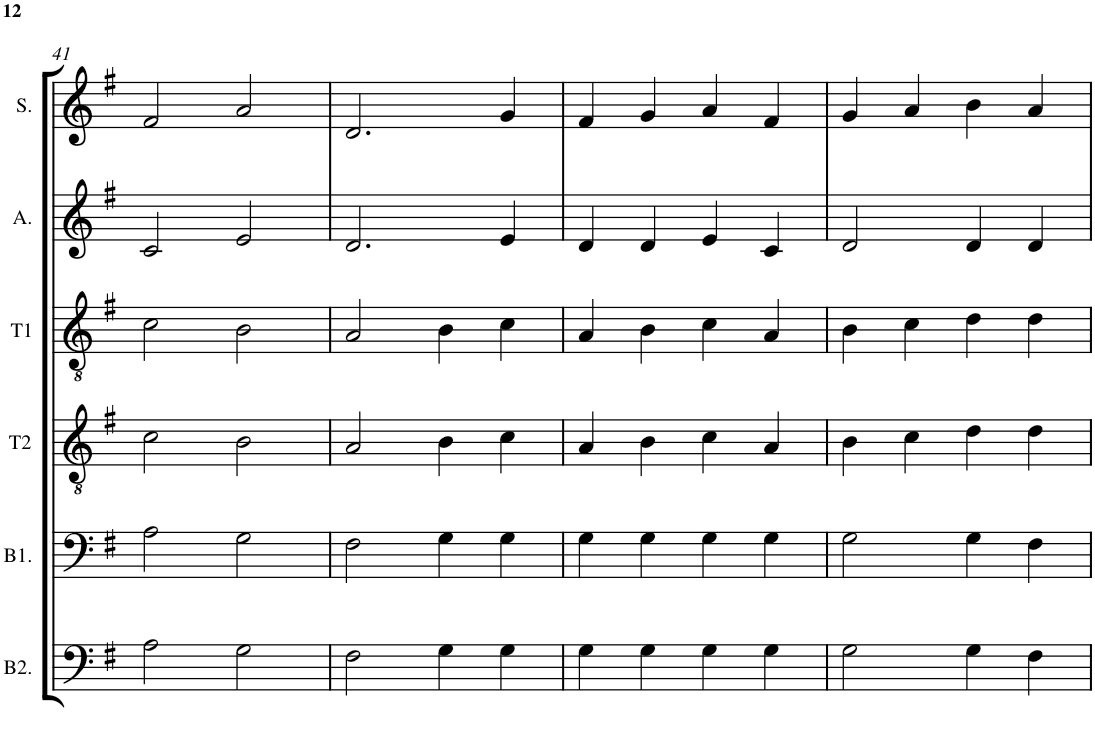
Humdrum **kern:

**kern	**kern	**kern	**kern	**kern	**kern
*part6	*part5	*part4	*part3	*part2	*part1
*staff6	*staff5	*staff4	*staff3	*staff2	*staff1
*I"Bass 2	*I"Bass 1	*I"Tenor 2	*I"Tenor 1	*I"Alto	*I"Soprano
*I'B2.	*I'B1.	*I'T2	*I'T1	*I'A.	*I'S.
!!LO:PB:g=z
*clefF4	*clefF4	*clefGv2	*clefGv2	*clefG2	*clefG2
*k[f#]	*k[f#]	*k[f#]	*k[f#]	*k[f#]	*k[f#]
*G:	*G:	*G:	*G:	*G:	*G:
*M4/4	*M4/4	*M4/4	*M4/4	*M4/4	*M4/4
=41	=41	=41	=41	=41	=41
2A\	2A\	2c\	2c\	2c/	2f#/
2G\	2G\	2B\	2B\	2e/	2a/
=42	=42	=42	=42	=42	=42
2F#\	2F#\	2A/	2A/	2.d/	2.d/
4G\	4G\	4B\	4B\	.	.
4G\	4G\	4c\	4c\	4e/	4g/
=43	=43	=43	=43	=43	=43
4G\	4G\	4A/	4A/	4d/	4f#/
4G\	4G\	4B\	4B\	4d/	4g/
4G\	4G\	4c\	4c\	4e/	4a/
4G\	4G\	4A/	4A/	4c/	4f#/
=44	=44	=44	=44	=44	=44
2G\	2G\	4B\	4B\	2d/	4g/
.	.	4c\	4c\	.	4a/
4G\	4G\	4d\	4d\	4d/	4b\
4F#\	4F#\	4d\	4d\	4d/	4a/
=	=	=	=	=	=
*-	*-	*-	*-	*-	*-
